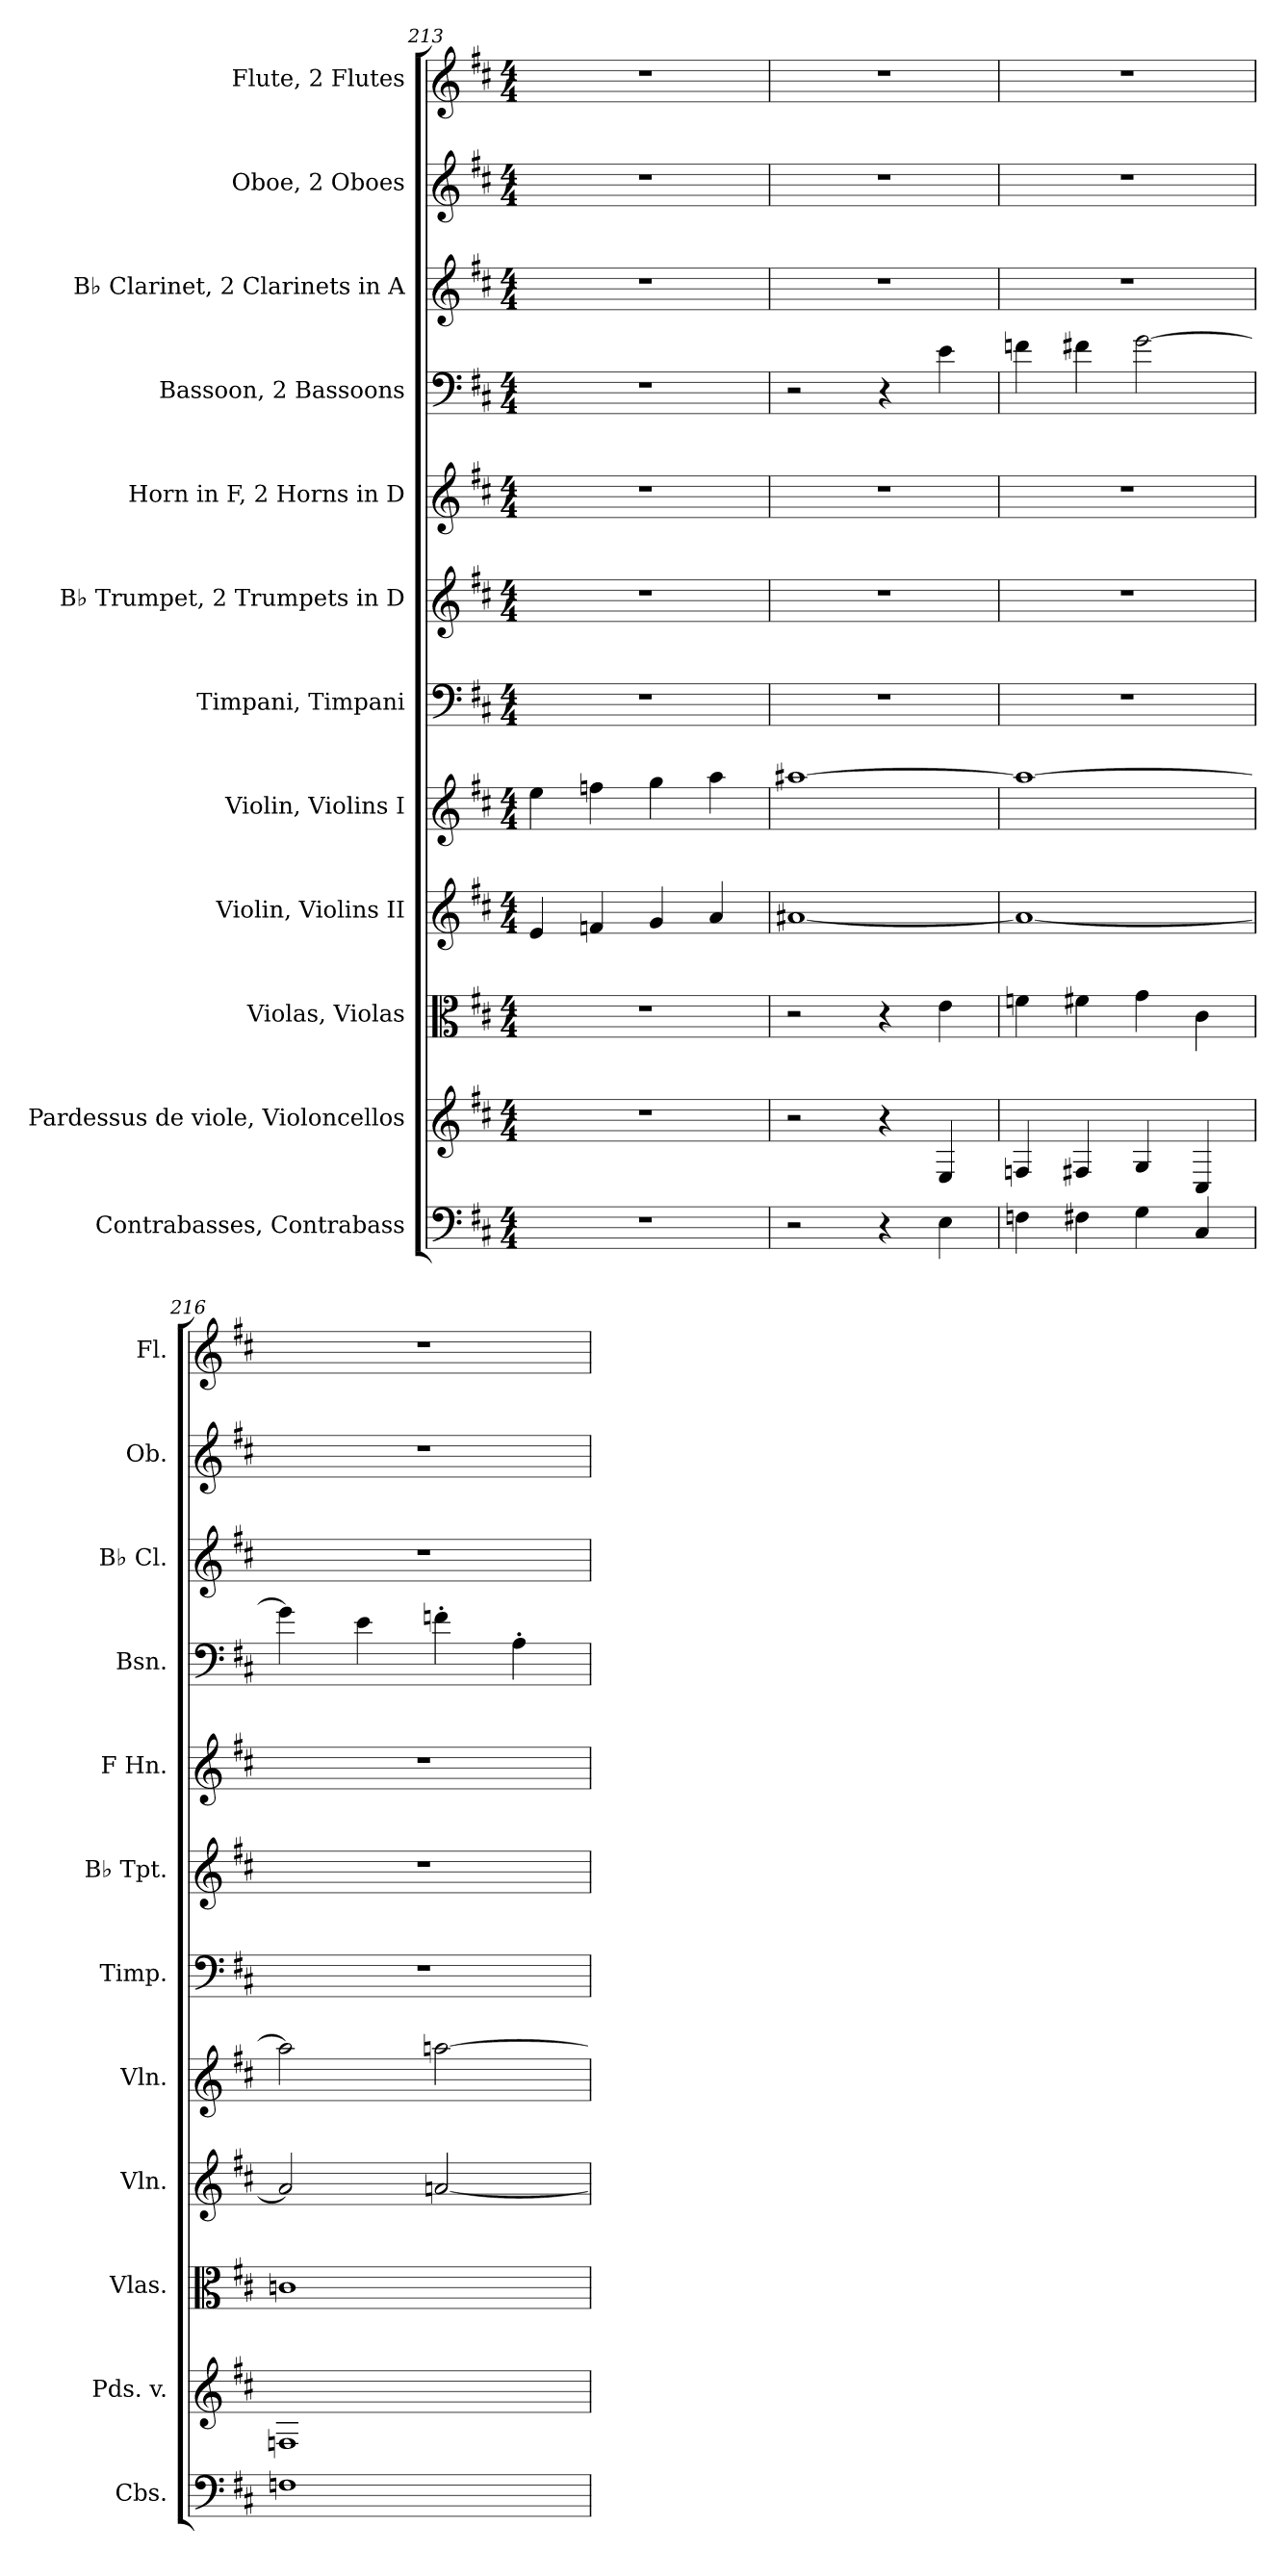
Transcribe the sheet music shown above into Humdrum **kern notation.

**kern	**kern	**kern	**kern	**kern	**kern	**kern	**kern	**kern	**kern	**kern	**kern
*part12	*part11	*part10	*part9	*part8	*part7	*part6	*part5	*part4	*part3	*part2	*part1
*staff12	*staff11	*staff10	*staff9	*staff8	*staff7	*staff6	*staff5	*staff4	*staff3	*staff2	*staff1
*I"Contrabasses, Contrabass	*I"Pardessus de viole, Violoncellos	*I"Violas, Violas	*I"Violin, Violins II	*I"Violin, Violins I	*I"Timpani, Timpani	*I"B♭ Trumpet, 2 Trumpets in D	*I"Horn in F, 2 Horns in D	*I"Bassoon, 2 Bassoons	*I"B♭ Clarinet, 2 Clarinets in A	*I"Oboe, 2 Oboes	*I"Flute, 2 Flutes
*I'Cbs.	*I'Pds. v.	*I'Vlas.	*I'Vln.	*I'Vln.	*I'Timp.	*I'B♭ Tpt.	*I'F Hn.	*I'Bsn.	*I'B♭ Cl.	*I'Ob.	*I'Fl.
*clefF4	*clefG2	*clefC3	*clefG2	*clefG2	*clefF4	*clefG2	*clefG2	*clefF4	*clefG2	*clefG2	*clefG2
*ITrd7c12	*	*	*	*	*	*ITrd1c2	*ITrd4c7	*	*ITrd1c2	*	*
*k[f#c#]	*k[f#c#]	*k[f#c#]	*k[f#c#]	*k[f#c#]	*k[f#c#]	*k[]	*k[f#]	*k[f#c#]	*k[]	*k[f#c#]	*k[f#c#]
*M4/4	*M4/4	*M4/4	*M4/4	*M4/4	*M4/4	*M4/4	*M4/4	*M4/4	*M4/4	*M4/4	*M4/4
=213	=213	=213	=213	=213	=213	=213	=213	=213	=213	=213	=213
1r	1r	1r	4e/	4ee\	1r	1r	1r	1r	1r	1r	1r
.	.	.	4fn/	4ffn\	.	.	.	.	.	.	.
.	.	.	4g/	4gg\	.	.	.	.	.	.	.
.	.	.	4a/	4aa\	.	.	.	.	.	.	.
=214	=214	=214	=214	=214	=214	=214	=214	=214	=214	=214	=214
2r	2r	2r	[1a#X	[1aa#X	1r	1r	1r	2r	1r	1r	1r
4r	4r	4r	.	.	.	.	.	4r	.	.	.
4EE\	4E/	4e\	.	.	.	.	.	4e\	.	.	.
=215	=215	=215	=215	=215	=215	=215	=215	=215	=215	=215	=215
4FFn\	4Fn/	4fn\	1a#_	1aa#_	1r	1r	1r	4fn\	1r	1r	1r
4FF#X\	4F#X/	4f#X\	.	.	.	.	.	4f#X\	.	.	.
4GG\	4G/	4g\	.	.	.	.	.	[2g\	.	.	.
4CC#/	4C#/	4c#\	.	.	.	.	.	.	.	.	.
=216	=216	=216	=216	=216	=216	=216	=216	=216	=216	=216	=216
1FFn	1Fn	1cn	2a#/]	2aa#\]	1r	1r	1r	4g\]	1r	1r	1r
.	.	.	.	.	.	.	.	4e\	.	.	.
.	.	.	[2an/	[2aan\	.	.	.	4fn'\	.	.	.
.	.	.	.	.	.	.	.	4A'\	.	.	.
=	=	=	=	=	=	=	=	=	=	=	=
*-	*-	*-	*-	*-	*-	*-	*-	*-	*-	*-	*-
